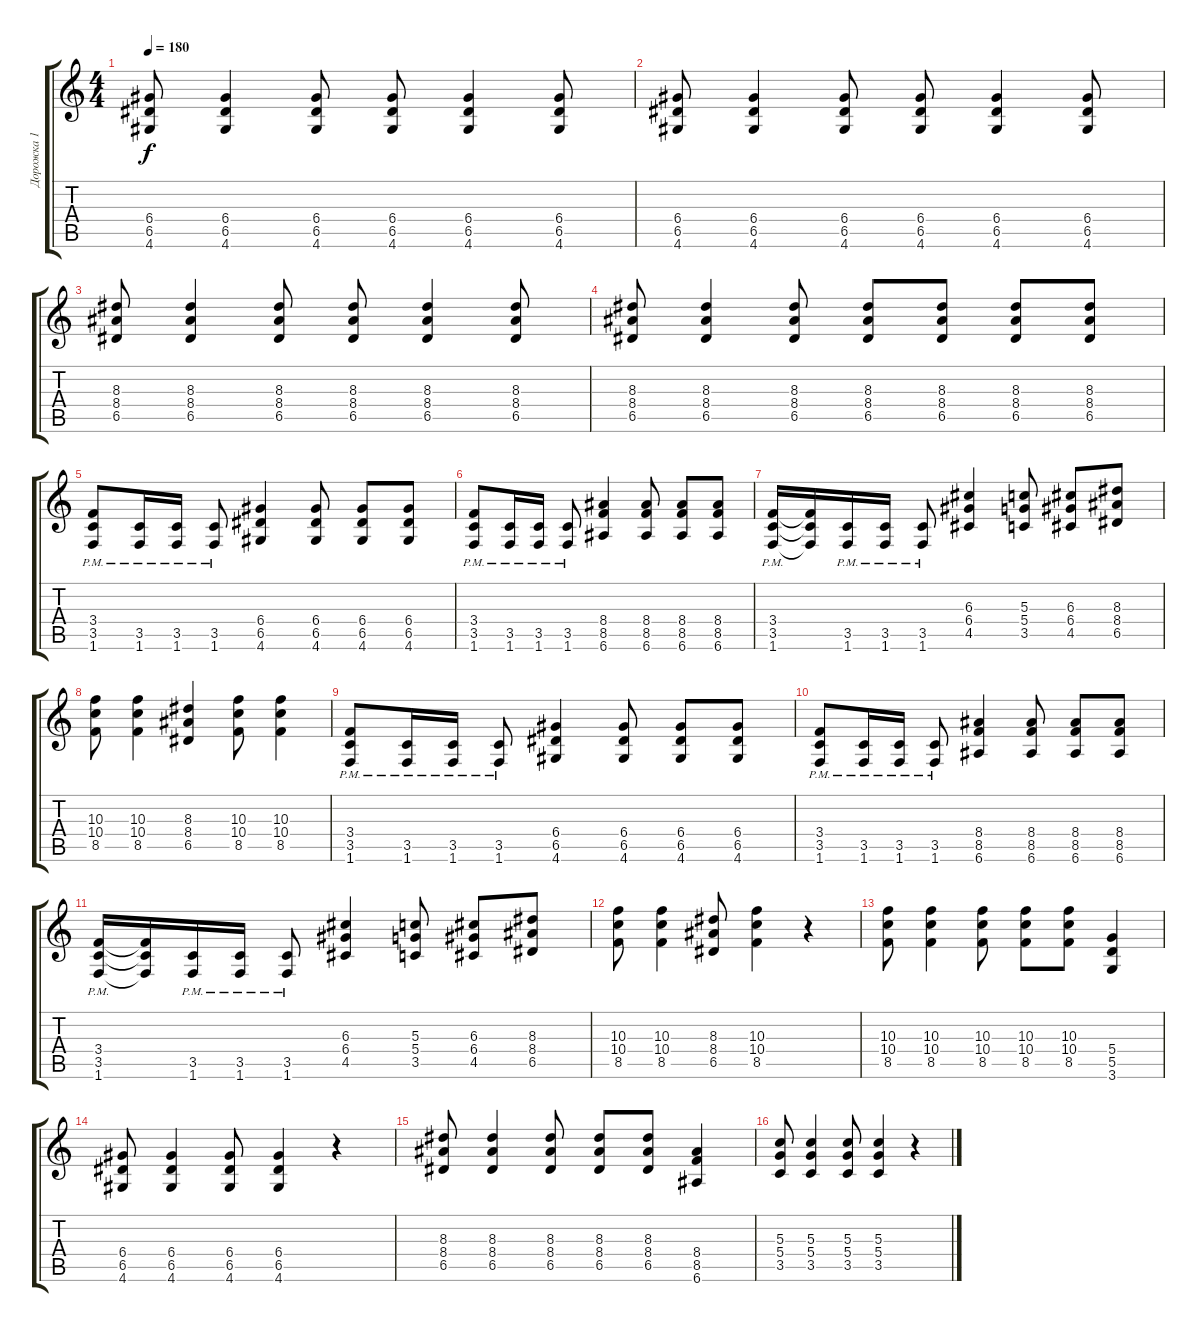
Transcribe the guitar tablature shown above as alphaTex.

\track ("Дорожка 1" "Дорожка 1") {instrument distortionguitar}
\staff {score tabs}
\tuning (E4 B3 G3 D3 A2 E2) {hide}
\ts (4 4)
\tempo 180
\clef g2
\ks c
(6.4 6.5 4.6).8{dy f} (6.4 6.5 4.6).4 (6.4 6.5 4.6).8 (6.4 6.5 4.6).8 (6.4 6.5 4.6).4 (6.4 6.5 4.6).8 |
(6.4 6.5 4.6).8 (6.4 6.5 4.6).4 (6.4 6.5 4.6).8 (6.4 6.5 4.6).8 (6.4 6.5 4.6).4 (6.4 6.5 4.6).8 |
(8.3 8.4 6.5).8 (8.3 8.4 6.5).4 (8.3 8.4 6.5).8 (8.3 8.4 6.5).8 (8.3 8.4 6.5).4 (8.3 8.4 6.5).8 |
(8.3 8.4 6.5).8 (8.3 8.4 6.5).4 (8.3 8.4 6.5).8 (8.3 8.4 6.5).8 (8.3 8.4 6.5).8 (8.3 8.4 6.5).8 (8.3 8.4 6.5).8 |
(3.4{pm} 3.5{pm} 1.6{pm}).8 (3.5{pm} 1.6{pm}).16 (3.5{pm} 1.6{pm}).16 (3.5{pm} 1.6{pm}).8 (6.4 6.5 4.6).4 (6.4 6.5 4.6).8 (6.4 6.5 4.6).8 (6.4 6.5 4.6).8 |
(3.4{pm} 3.5{pm} 1.6{pm}).8 (3.5{pm} 1.6{pm}).16 (3.5{pm} 1.6{pm}).16 (3.5{pm} 1.6{pm}).8 (8.4 8.5 6.6).4 (8.4 8.5 6.6).8 (8.4 8.5 6.6).8 (8.4 8.5 6.6).8 |
(3.4{pm} 3.5{pm} 1.6{pm}).16 (3.4{t} 3.5{t} 1.6{t}).16 (3.5{pm} 1.6{pm}).16 (3.5{pm} 1.6{pm}).16 (3.5{pm} 1.6{pm}).8 (6.3 6.4 4.5).4 (5.3 5.4 3.5).8 (6.3 6.4 4.5).8 (8.3 8.4 6.5).8 |
(10.3 10.4 8.5).8 (10.3 10.4 8.5).4 (8.3 8.4 6.5).4 (10.3 10.4 8.5).8 (10.3 10.4 8.5).4 |
(3.4{pm} 3.5{pm} 1.6{pm}).8 (3.5{pm} 1.6{pm}).16 (3.5{pm} 1.6{pm}).16 (3.5{pm} 1.6{pm}).8 (6.4 6.5 4.6).4 (6.4 6.5 4.6).8 (6.4 6.5 4.6).8 (6.4 6.5 4.6).8 |
(3.4{pm} 3.5{pm} 1.6{pm}).8 (3.5{pm} 1.6{pm}).16 (3.5{pm} 1.6{pm}).16 (3.5{pm} 1.6{pm}).8 (8.4 8.5 6.6).4 (8.4 8.5 6.6).8 (8.4 8.5 6.6).8 (8.4 8.5 6.6).8 |
(3.4{pm} 3.5{pm} 1.6{pm}).16 (3.4{t} 3.5{t} 1.6{t}).16 (3.5{pm} 1.6{pm}).16 (3.5{pm} 1.6{pm}).16 (3.5{pm} 1.6{pm}).8 (6.3 6.4 4.5).4 (5.3 5.4 3.5).8 (6.3 6.4 4.5).8 (8.3 8.4 6.5).8 |
(10.3 10.4 8.5).8 (10.3 10.4 8.5).4 (8.3 8.4 6.5).8 (10.3 10.4 8.5).4 r.4 |
(10.3 10.4 8.5).8 (10.3 10.4 8.5).4 (10.3 10.4 8.5).8 (10.3 10.4 8.5).8 (10.3 10.4 8.5).8 (5.4 5.5 3.6).4 |
(6.4 6.5 4.6).8 (6.4 6.5 4.6).4 (6.4 6.5 4.6).8 (6.4 6.5 4.6).4 r.4 |
(8.3 8.4 6.5).8 (8.3 8.4 6.5).4 (8.3 8.4 6.5).8 (8.3 8.4 6.5).8 (8.3 8.4 6.5).8 (8.4 8.5 6.6).4 |
(5.3 5.4 3.5).8 (5.3 5.4 3.5).4 (5.3 5.4 3.5).8 (5.3 5.4 3.5).4 r.4
